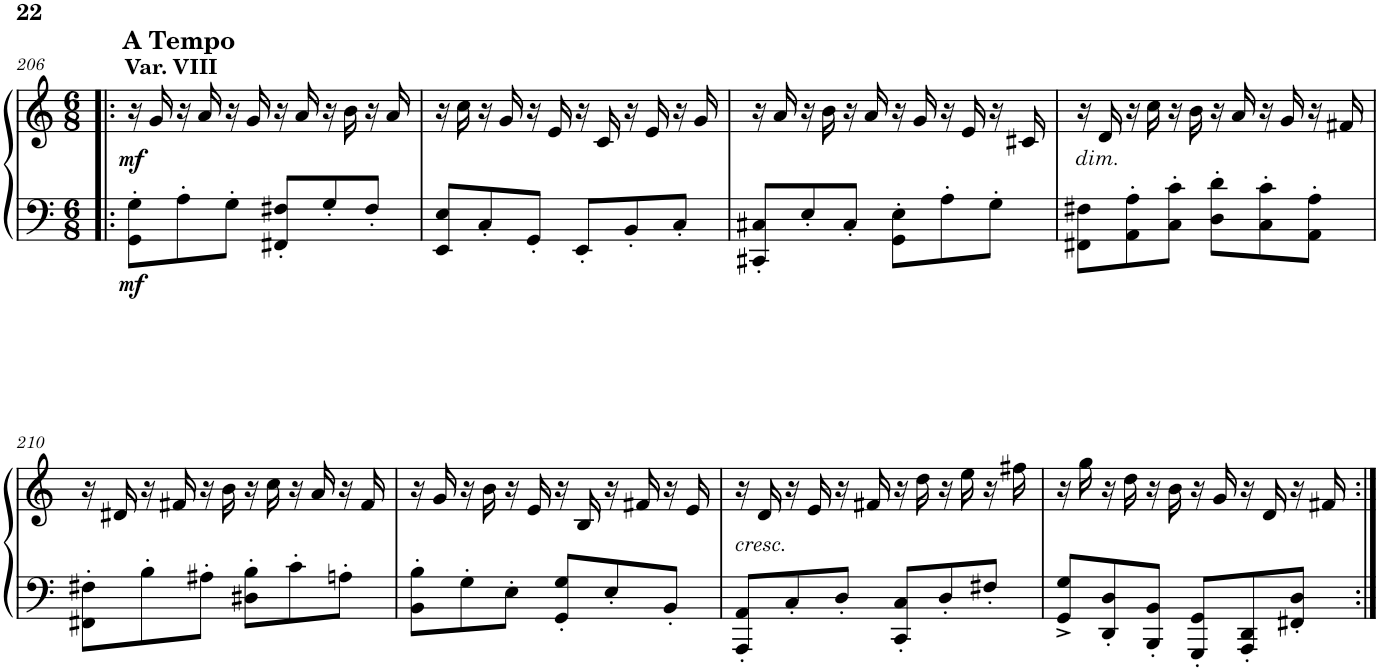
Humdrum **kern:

**kern	**kern	**dynam
*part1	*part1	*part1
*staff2	*staff1	*staff1/2
*I"Piano	*	*
*I'Pno.	*	*
!!LO:PB:g=z
*clefF4	*clefG2	*
*k[]	*k[]	*
*M6/8	*M6/8	*
=206!|:	=206!|:	=206!|:
!	!LO:TX:a:B:t=A Tempo	!
!	!LO:TX:a:B:t=Var. VIII	!
!	!	!LO:DY:b=2
!	!	!LO:DY:n=1:b
8GG\' 8G\'L	16r	mf mf
.	16g/	.
8A'\	16r	.
.	16a/	.
8G'\J	16r	.
.	16g/	.
8FF#X/' 8F#X/'L	16r	.
.	16a/	.
8G'/	16r	.
.	16b\	.
8F#'/J	16r	.
.	16a/	.
=207	=207	=207
8EE/ 8E/L	16r	.
.	16cc\	.
8C'/	16r	.
.	16g/	.
8GG'/J	16r	.
.	16e/	.
8EE'/L	16r	.
.	16c/	.
8BB'/	16r	.
.	16e/	.
8C'/J	16r	.
.	16g/	.
=208	=208	=208
8CC#X/' 8C#X/'L	16r	.
.	16a/	.
8E'/	16r	.
.	16b\	.
8C#'/J	16r	.
.	16a/	.
8GG\' 8E\'L	16r	.
.	16g/	.
8A'\	16r	.
.	16e/	.
8G'\J	16r	.
.	16c#X/	.
=209	=209	=209
!	!LO:TX:b:i:t=dim.	!
8FF#X\ 8F#X\L	16r	.
.	16d/	.
8AA\' 8A\'	16r	.
.	16cc\	.
8C\' 8c\'J	16r	.
.	16b\	.
8D\' 8d\'L	16r	.
.	16a/	.
8C\' 8c\'	16r	.
.	16g/	.
8AA\' 8A\'J	16r	.
.	16f#X/	.
!!LO:LB:g=z
=210	=210	=210
8FF#X\' 8F#X\'L	16r	.
.	16d#X/	.
8B'\	16r	.
.	16f#X/	.
8A#X'\J	16r	.
.	16b\	.
8D#X\' 8B\'L	16r	.
.	16cc\	.
8c'\	16r	.
.	16a/	.
8An'\J	16r	.
.	16f#/	.
=211	=211	=211
8BB\' 8B\'L	16r	.
.	16g/	.
8G'\	16r	.
.	16b\	.
8E'\J	16r	.
.	16e/	.
8GG/' 8G/'L	16r	.
.	16B/	.
8E'/	16r	.
.	16f#X/	.
8BB'/J	16r	.
.	16e/	.
=212	=212	=212
!	!LO:TX:b:i:t=cresc.	!
8AAA/' 8AA/'L	16r	.
.	16d/	.
8C'/	16r	.
.	16e/	.
8D'/J	16r	.
.	16f#X/	.
8CC/' 8C/'L	16r	.
.	16dd\	.
8D'/	16r	.
.	16ee\	.
8F#X'/J	16r	.
.	16ff#X\	.
=213	=213	=213
8GG/^ 8G/^L	16r	.
.	16gg\	.
8DD/' 8D/'	16r	.
.	16dd\	.
8BBB/' 8BB/'J	16r	.
.	16b\	.
8GGG/' 8GG/'L	16r	.
.	16g/	.
8AAA/' 8DD/'	16r	.
.	16d/	.
8FF#X/' 8D/'J	16r	.
.	16f#X/	.
=:|!	=:|!	=:|!
*-	*-	*-
